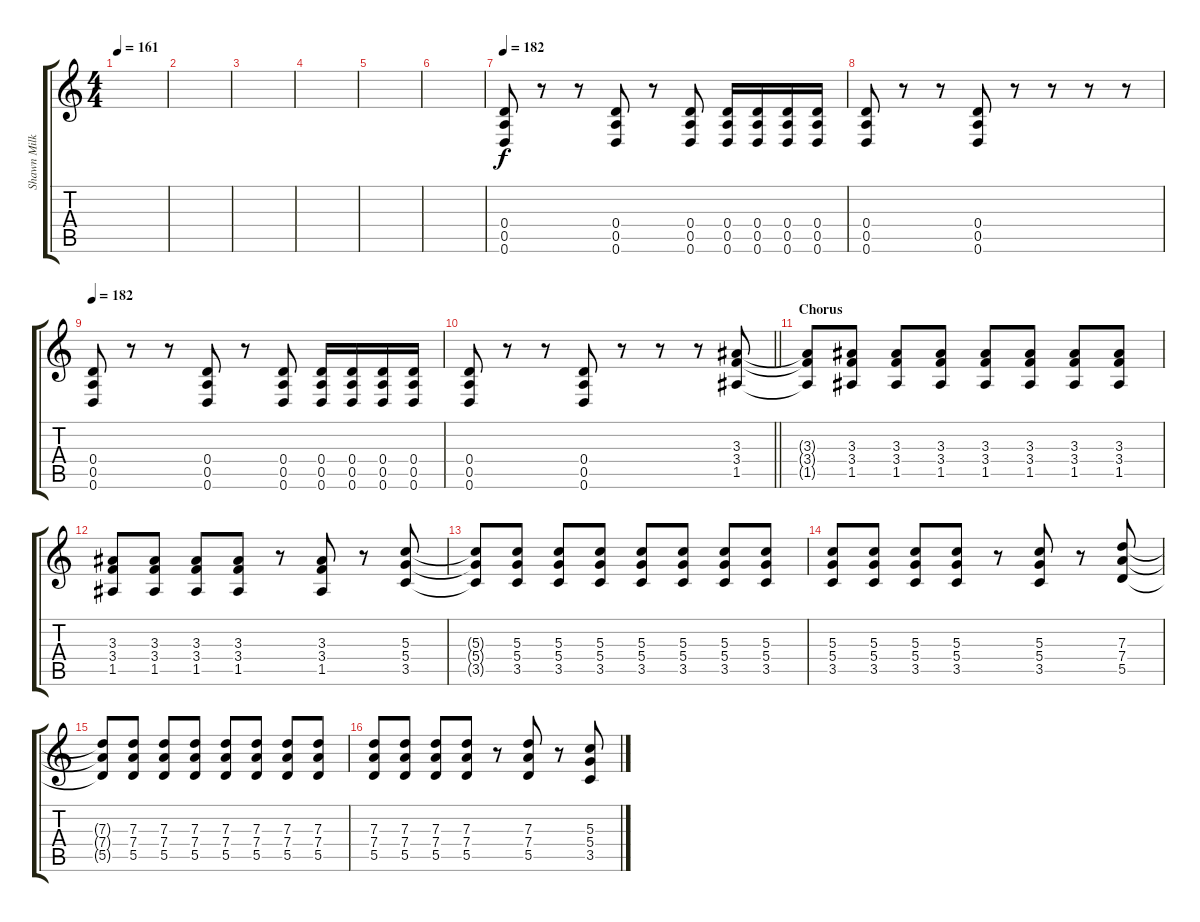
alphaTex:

\track ("Shawn Milke - Guitar" "Shawn Milk") {instrument distortionguitar}
\staff {score tabs}
\tuning (E4 B3 G3 D3 A2 D2) {hide}
\ts (4 4)
\tempo 161
\clef g2
\ks c
|
|
|
|
|
|
\tempo 182
(0.4 0.5 0.6).8 r.8 r.8 (0.4 0.5 0.6).8 r.8 (0.4 0.5 0.6).8 (0.4 0.5 0.6).16 (0.4 0.5 0.6).16 (0.4 0.5 0.6).16 (0.4 0.5 0.6).16 |
(0.4 0.5 0.6).8 r.8 r.8 (0.4 0.5 0.6).8 r.8 r.8 r.8 r.8 |
\tempo 182
(0.4 0.5 0.6).8 r.8 r.8 (0.4 0.5 0.6).8 r.8 (0.4 0.5 0.6).8 (0.4 0.5 0.6).16 (0.4 0.5 0.6).16 (0.4 0.5 0.6).16 (0.4 0.5 0.6).16 |
\barLineRight lightlight
(0.4 0.5 0.6).8 r.8 r.8 (0.4 0.5 0.6).8 r.8 r.8 r.8 (3.3 3.4 1.5).8{volume 13} |
\section ("" "Chorus")
(3.3{t} 3.4{t} 1.5{t}).8 (3.3 3.4 1.5).8 (3.3 3.4 1.5).8 (3.3 3.4 1.5).8 (3.3 3.4 1.5).8 (3.3 3.4 1.5).8 (3.3 3.4 1.5).8 (3.3 3.4 1.5).8 |
(3.3 3.4 1.5).8 (3.3 3.4 1.5).8 (3.3 3.4 1.5).8 (3.3 3.4 1.5).8 r.8 (3.3 3.4 1.5).8 r.8 (5.3 5.4 3.5).8 |
(5.3{t} 5.4{t} 3.5{t}).8 (5.3 5.4 3.5).8 (5.3 5.4 3.5).8 (5.3 5.4 3.5).8 (5.3 5.4 3.5).8 (5.3 5.4 3.5).8 (5.3 5.4 3.5).8 (5.3 5.4 3.5).8 |
(5.3 5.4 3.5).8 (5.3 5.4 3.5).8 (5.3 5.4 3.5).8 (5.3 5.4 3.5).8 r.8 (5.3 5.4 3.5).8 r.8 (7.3 7.4 5.5).8 |
(7.3{t} 7.4{t} 5.5{t}).8 (7.3 7.4 5.5).8 (7.3 7.4 5.5).8 (7.3 7.4 5.5).8 (7.3 7.4 5.5).8 (7.3 7.4 5.5).8 (7.3 7.4 5.5).8 (7.3 7.4 5.5).8 |
(7.3 7.4 5.5).8 (7.3 7.4 5.5).8 (7.3 7.4 5.5).8 (7.3 7.4 5.5).8 r.8 (7.3 7.4 5.5).8 r.8 (5.3 5.4 3.5).8
